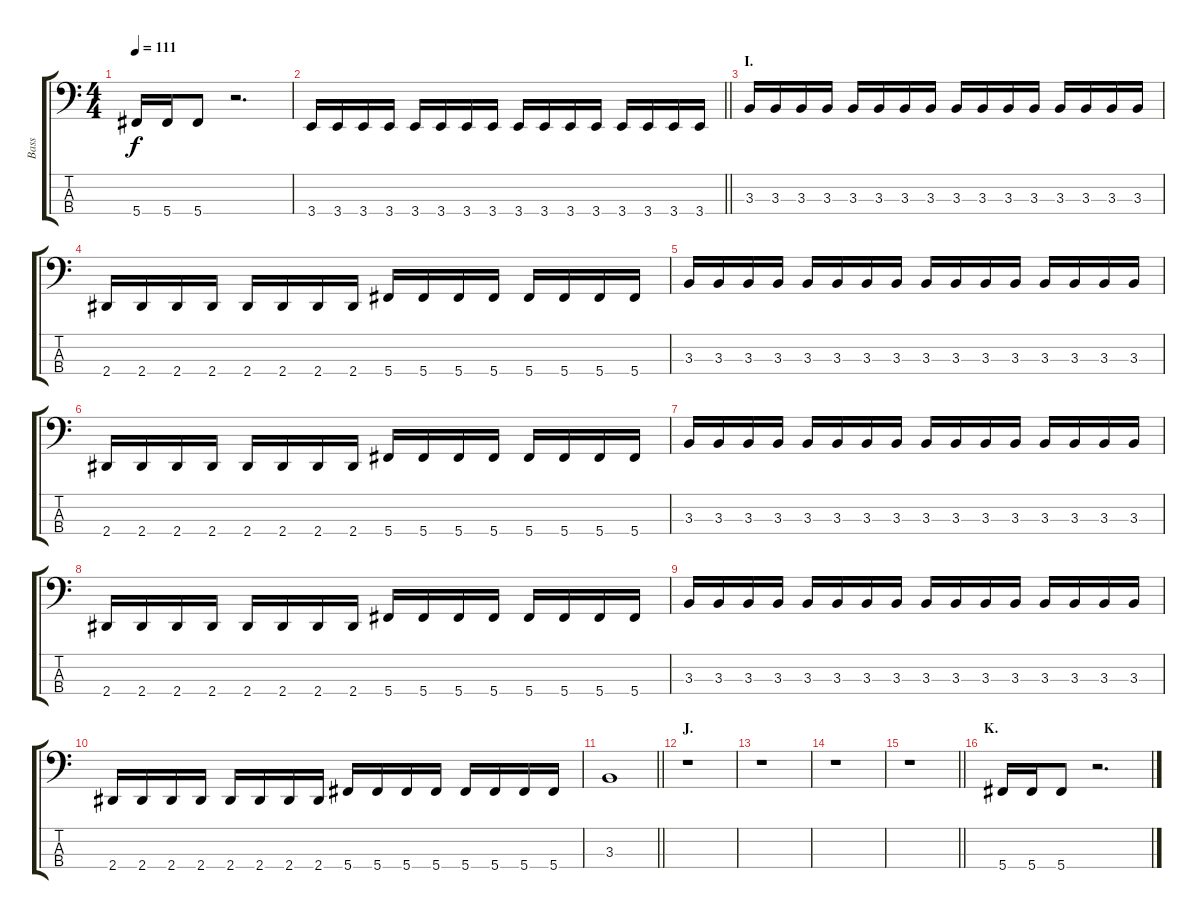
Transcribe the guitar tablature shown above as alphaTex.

\track ("Bass" "Bass") {instrument electricbasspick}
\staff {score tabs}
\tuning (Gb2 Db2 Ab1 Db1) {hide}
\ts (4 4)
\tempo 111
\clef f4
\ks c
5.4.16{dy f} 5.4.16 5.4.8 r.2{d} |
\barLineRight lightlight
3.4.16 3.4.16 3.4.16 3.4.16 3.4.16 3.4.16 3.4.16 3.4.16 3.4.16 3.4.16 3.4.16 3.4.16 3.4.16 3.4.16 3.4.16 3.4.16 |
\section ("" "I.")
3.3.16 3.3.16 3.3.16 3.3.16 3.3.16 3.3.16 3.3.16 3.3.16 3.3.16 3.3.16 3.3.16 3.3.16 3.3.16 3.3.16 3.3.16 3.3.16 |
2.4.16 2.4.16 2.4.16 2.4.16 2.4.16 2.4.16 2.4.16 2.4.16 5.4.16 5.4.16 5.4.16 5.4.16 5.4.16 5.4.16 5.4.16 5.4.16 |
3.3.16 3.3.16 3.3.16 3.3.16 3.3.16 3.3.16 3.3.16 3.3.16 3.3.16 3.3.16 3.3.16 3.3.16 3.3.16 3.3.16 3.3.16 3.3.16 |
2.4.16 2.4.16 2.4.16 2.4.16 2.4.16 2.4.16 2.4.16 2.4.16 5.4.16 5.4.16 5.4.16 5.4.16 5.4.16 5.4.16 5.4.16 5.4.16 |
3.3.16 3.3.16 3.3.16 3.3.16 3.3.16 3.3.16 3.3.16 3.3.16 3.3.16 3.3.16 3.3.16 3.3.16 3.3.16 3.3.16 3.3.16 3.3.16 |
2.4.16 2.4.16 2.4.16 2.4.16 2.4.16 2.4.16 2.4.16 2.4.16 5.4.16 5.4.16 5.4.16 5.4.16 5.4.16 5.4.16 5.4.16 5.4.16 |
3.3.16 3.3.16 3.3.16 3.3.16 3.3.16 3.3.16 3.3.16 3.3.16 3.3.16 3.3.16 3.3.16 3.3.16 3.3.16 3.3.16 3.3.16 3.3.16 |
2.4.16 2.4.16 2.4.16 2.4.16 2.4.16 2.4.16 2.4.16 2.4.16 5.4.16 5.4.16 5.4.16 5.4.16 5.4.16 5.4.16 5.4.16 5.4.16 |
\barLineRight lightlight
3.3.1 |
\section ("" "J.")
r.1 |
r.1 |
r.1 |
\barLineRight lightlight
r.1 |
\section ("" "K.")
5.4.16 5.4.16 5.4.8 r.2{d}
